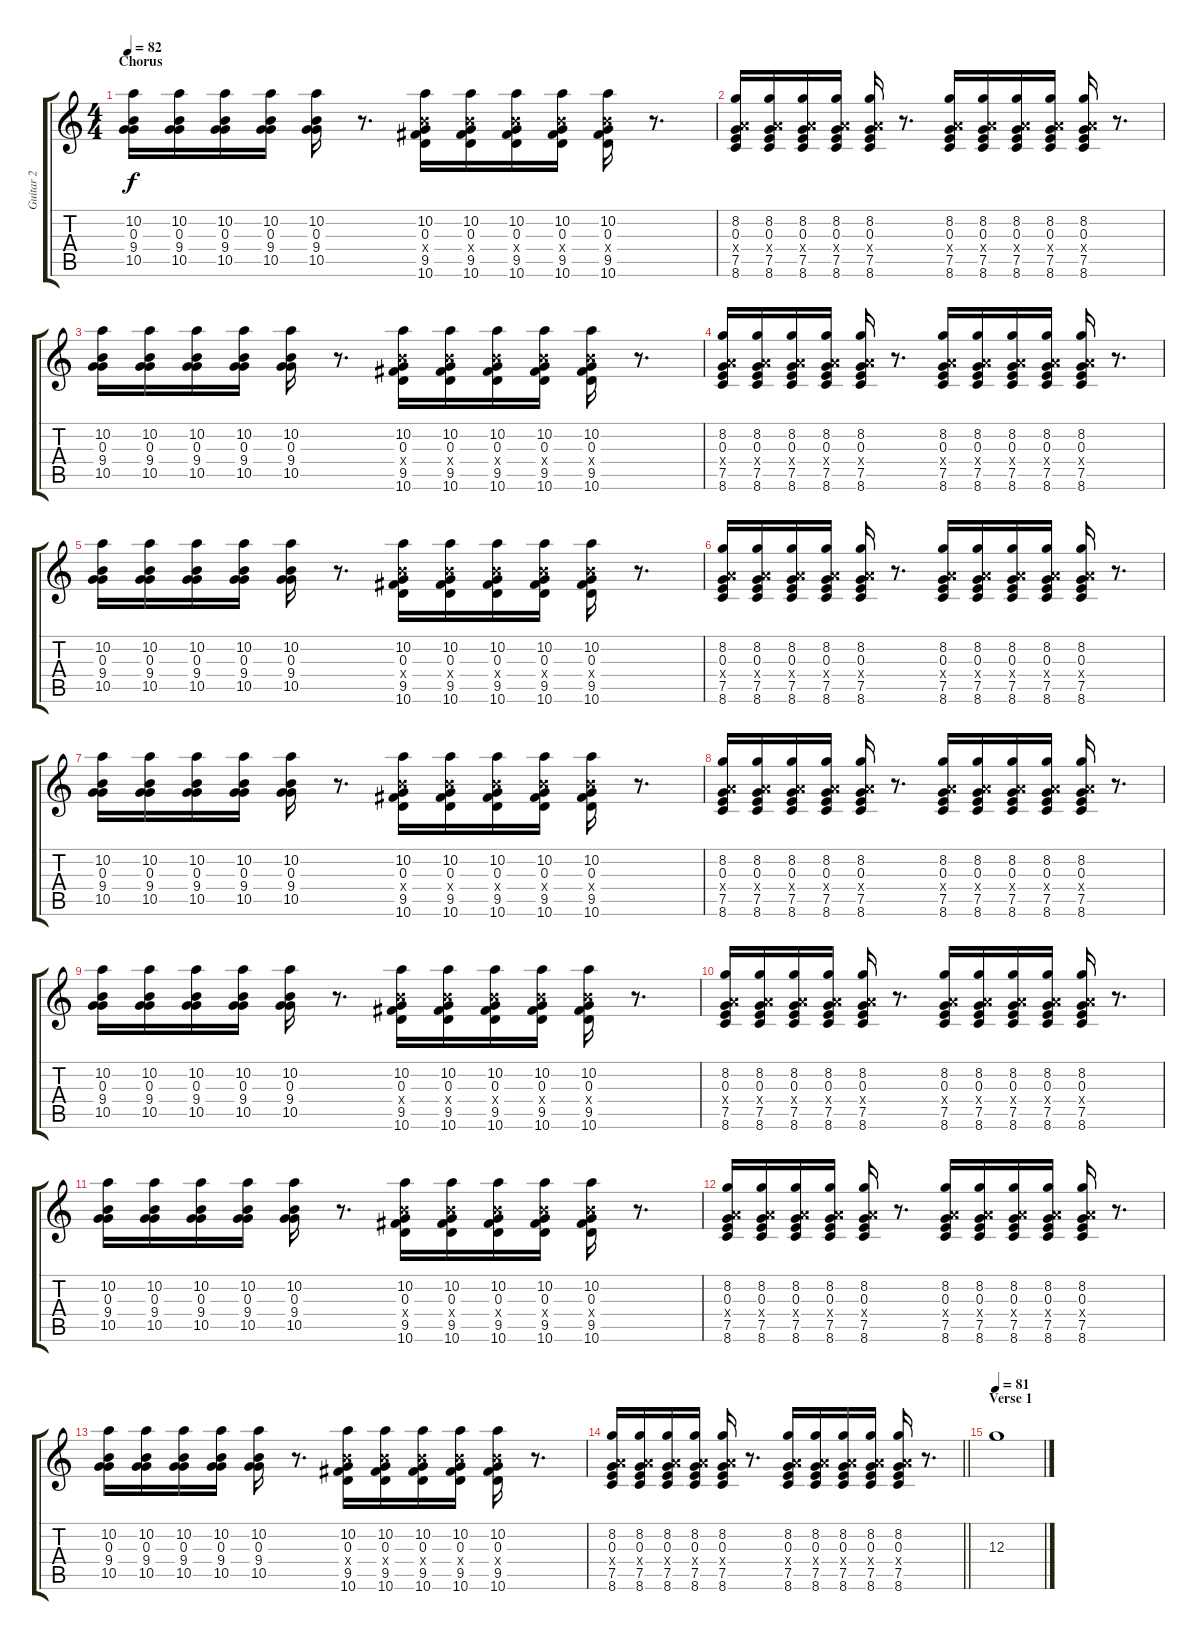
\track ("Guitar 2" "Guitar 2") {instrument electricguitarclean}
\staff {score tabs}
\tuning (E4 B3 G3 D3 A2 E2) {hide}
\ts (4 4)
\section ("" "Chorus")
\tempo 82
\clef g2
\ks c
(10.2 0.3 9.4 10.5).16{dy f instrument overdrivenguitar} (10.2 0.3 9.4 10.5).16 (10.2 0.3 9.4 10.5).16 (10.2 0.3 9.4 10.5).16 (10.2 0.3 9.4 10.5).16 r.8{d} (10.2 0.3 9.4{x} 9.5 10.6).16 (10.2 0.3 9.4{x} 9.5 10.6).16 (10.2 0.3 9.4{x} 9.5 10.6).16 (10.2 0.3 9.4{x} 9.5 10.6).16 (10.2 0.3 9.4{x} 9.5 10.6).16 r.8{d} |
(8.2 0.3 7.4{x} 7.5 8.6).16 (8.2 0.3 7.4{x} 7.5 8.6).16 (8.2 0.3 7.4{x} 7.5 8.6).16 (8.2 0.3 7.4{x} 7.5 8.6).16 (8.2 0.3 7.4{x} 7.5 8.6).16 r.8{d} (8.2 0.3 7.4{x} 7.5 8.6).16 (8.2 0.3 7.4{x} 7.5 8.6).16 (8.2 0.3 7.4{x} 7.5 8.6).16 (8.2 0.3 7.4{x} 7.5 8.6).16 (8.2 0.3 7.4{x} 7.5 8.6).16 r.8{d} |
(10.2 0.3 9.4 10.5).16 (10.2 0.3 9.4 10.5).16 (10.2 0.3 9.4 10.5).16 (10.2 0.3 9.4 10.5).16 (10.2 0.3 9.4 10.5).16 r.8{d} (10.2 0.3 9.4{x} 9.5 10.6).16 (10.2 0.3 9.4{x} 9.5 10.6).16 (10.2 0.3 9.4{x} 9.5 10.6).16 (10.2 0.3 9.4{x} 9.5 10.6).16 (10.2 0.3 9.4{x} 9.5 10.6).16 r.8{d} |
(8.2 0.3 7.4{x} 7.5 8.6).16 (8.2 0.3 7.4{x} 7.5 8.6).16 (8.2 0.3 7.4{x} 7.5 8.6).16 (8.2 0.3 7.4{x} 7.5 8.6).16 (8.2 0.3 7.4{x} 7.5 8.6).16 r.8{d} (8.2 0.3 7.4{x} 7.5 8.6).16 (8.2 0.3 7.4{x} 7.5 8.6).16 (8.2 0.3 7.4{x} 7.5 8.6).16 (8.2 0.3 7.4{x} 7.5 8.6).16 (8.2 0.3 7.4{x} 7.5 8.6).16 r.8{d} |
(10.2 0.3 9.4 10.5).16 (10.2 0.3 9.4 10.5).16 (10.2 0.3 9.4 10.5).16 (10.2 0.3 9.4 10.5).16 (10.2 0.3 9.4 10.5).16 r.8{d} (10.2 0.3 9.4{x} 9.5 10.6).16 (10.2 0.3 9.4{x} 9.5 10.6).16 (10.2 0.3 9.4{x} 9.5 10.6).16 (10.2 0.3 9.4{x} 9.5 10.6).16 (10.2 0.3 9.4{x} 9.5 10.6).16 r.8{d} |
(8.2 0.3 7.4{x} 7.5 8.6).16 (8.2 0.3 7.4{x} 7.5 8.6).16 (8.2 0.3 7.4{x} 7.5 8.6).16 (8.2 0.3 7.4{x} 7.5 8.6).16 (8.2 0.3 7.4{x} 7.5 8.6).16 r.8{d} (8.2 0.3 7.4{x} 7.5 8.6).16 (8.2 0.3 7.4{x} 7.5 8.6).16 (8.2 0.3 7.4{x} 7.5 8.6).16 (8.2 0.3 7.4{x} 7.5 8.6).16 (8.2 0.3 7.4{x} 7.5 8.6).16 r.8{d} |
(10.2 0.3 9.4 10.5).16 (10.2 0.3 9.4 10.5).16 (10.2 0.3 9.4 10.5).16 (10.2 0.3 9.4 10.5).16 (10.2 0.3 9.4 10.5).16 r.8{d} (10.2 0.3 9.4{x} 9.5 10.6).16 (10.2 0.3 9.4{x} 9.5 10.6).16 (10.2 0.3 9.4{x} 9.5 10.6).16 (10.2 0.3 9.4{x} 9.5 10.6).16 (10.2 0.3 9.4{x} 9.5 10.6).16 r.8{d} |
(8.2 0.3 7.4{x} 7.5 8.6).16 (8.2 0.3 7.4{x} 7.5 8.6).16 (8.2 0.3 7.4{x} 7.5 8.6).16 (8.2 0.3 7.4{x} 7.5 8.6).16 (8.2 0.3 7.4{x} 7.5 8.6).16 r.8{d} (8.2 0.3 7.4{x} 7.5 8.6).16 (8.2 0.3 7.4{x} 7.5 8.6).16 (8.2 0.3 7.4{x} 7.5 8.6).16 (8.2 0.3 7.4{x} 7.5 8.6).16 (8.2 0.3 7.4{x} 7.5 8.6).16 r.8{d} |
(10.2 0.3 9.4 10.5).16 (10.2 0.3 9.4 10.5).16 (10.2 0.3 9.4 10.5).16 (10.2 0.3 9.4 10.5).16 (10.2 0.3 9.4 10.5).16 r.8{d} (10.2 0.3 9.4{x} 9.5 10.6).16 (10.2 0.3 9.4{x} 9.5 10.6).16 (10.2 0.3 9.4{x} 9.5 10.6).16 (10.2 0.3 9.4{x} 9.5 10.6).16 (10.2 0.3 9.4{x} 9.5 10.6).16 r.8{d} |
(8.2 0.3 7.4{x} 7.5 8.6).16 (8.2 0.3 7.4{x} 7.5 8.6).16 (8.2 0.3 7.4{x} 7.5 8.6).16 (8.2 0.3 7.4{x} 7.5 8.6).16 (8.2 0.3 7.4{x} 7.5 8.6).16 r.8{d} (8.2 0.3 7.4{x} 7.5 8.6).16 (8.2 0.3 7.4{x} 7.5 8.6).16 (8.2 0.3 7.4{x} 7.5 8.6).16 (8.2 0.3 7.4{x} 7.5 8.6).16 (8.2 0.3 7.4{x} 7.5 8.6).16 r.8{d} |
(10.2 0.3 9.4 10.5).16 (10.2 0.3 9.4 10.5).16 (10.2 0.3 9.4 10.5).16 (10.2 0.3 9.4 10.5).16 (10.2 0.3 9.4 10.5).16 r.8{d} (10.2 0.3 9.4{x} 9.5 10.6).16 (10.2 0.3 9.4{x} 9.5 10.6).16 (10.2 0.3 9.4{x} 9.5 10.6).16 (10.2 0.3 9.4{x} 9.5 10.6).16 (10.2 0.3 9.4{x} 9.5 10.6).16 r.8{d} |
(8.2 0.3 7.4{x} 7.5 8.6).16 (8.2 0.3 7.4{x} 7.5 8.6).16 (8.2 0.3 7.4{x} 7.5 8.6).16 (8.2 0.3 7.4{x} 7.5 8.6).16 (8.2 0.3 7.4{x} 7.5 8.6).16 r.8{d} (8.2 0.3 7.4{x} 7.5 8.6).16 (8.2 0.3 7.4{x} 7.5 8.6).16 (8.2 0.3 7.4{x} 7.5 8.6).16 (8.2 0.3 7.4{x} 7.5 8.6).16 (8.2 0.3 7.4{x} 7.5 8.6).16 r.8{d} |
(10.2 0.3 9.4 10.5).16 (10.2 0.3 9.4 10.5).16 (10.2 0.3 9.4 10.5).16 (10.2 0.3 9.4 10.5).16 (10.2 0.3 9.4 10.5).16 r.8{d} (10.2 0.3 9.4{x} 9.5 10.6).16 (10.2 0.3 9.4{x} 9.5 10.6).16 (10.2 0.3 9.4{x} 9.5 10.6).16 (10.2 0.3 9.4{x} 9.5 10.6).16 (10.2 0.3 9.4{x} 9.5 10.6).16 r.8{d} |
\barLineRight lightlight
(8.2 0.3 7.4{x} 7.5 8.6).16 (8.2 0.3 7.4{x} 7.5 8.6).16 (8.2 0.3 7.4{x} 7.5 8.6).16 (8.2 0.3 7.4{x} 7.5 8.6).16 (8.2 0.3 7.4{x} 7.5 8.6).16 r.8{d} (8.2 0.3 7.4{x} 7.5 8.6).16 (8.2 0.3 7.4{x} 7.5 8.6).16 (8.2 0.3 7.4{x} 7.5 8.6).16 (8.2 0.3 7.4{x} 7.5 8.6).16 (8.2 0.3 7.4{x} 7.5 8.6).16 r.8{d} |
\section ("" "Verse 1 ")
\tempo 81
12.3.1{instrument electricguitarjazz}
